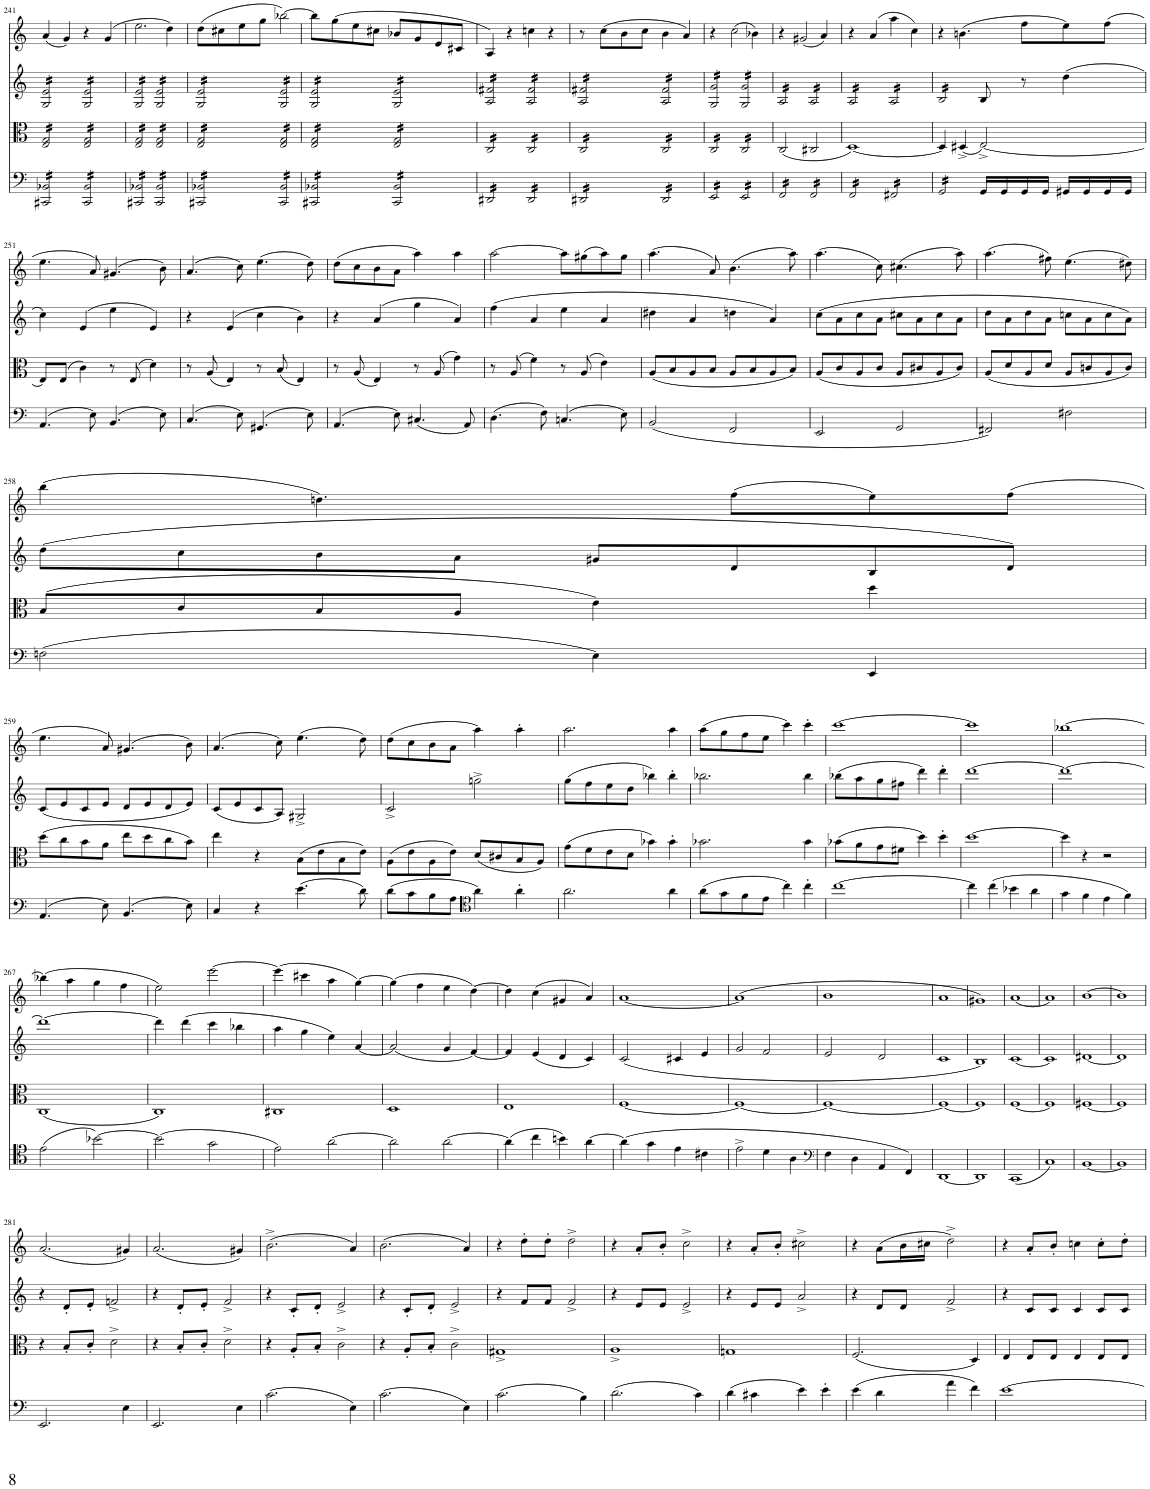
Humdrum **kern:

**kern	**kern	**kern	**kern
*part4	*part3	*part2	*part1
*staff4	*staff3	*staff2	*staff1
*I"Violoncello	*I"Viola	*I"Violin	*I"Violin
*I'Vc	*I'Vla	*I'Vln	*I'Vln
!!LO:PB:g=z
*clefF4	*clefC3	*clefG2	*clefG2
*k[]	*k[]	*k[]	*k[]
*M2/2	*M2/2	*M2/2	*M2/2
*met(c|)	*met(c|)	*met(c|)	*met(c|)
=241	=241	=241	=241
*tremolo	*	*	*
*	*tremolo	*	*
*	*	*tremolo	*
16CC#X/ 16BB-X/LL	16E/ 16G/LL	16G/ 16e/LL	(4a/
16CC#X/ 16BB-X/	16E/ 16G/	16G/ 16e/	.
16CC#X/ 16BB-X/	16E/ 16G/	16G/ 16e/	.
16CC#X/ 16BB-X/	16E/ 16G/	16G/ 16e/	.
16CC#X/ 16BB-X/	16E/ 16G/	16G/ 16e/	4g/)
16CC#X/ 16BB-X/	16E/ 16G/	16G/ 16e/	.
16CC#X/ 16BB-X/	16E/ 16G/	16G/ 16e/	.
16CC#X/ 16BB-X/JJ	16E/ 16G/JJ	16G/ 16e/JJ	.
16CC#/ 16BB-/LL	16E/ 16G/LL	16G/ 16e/LL	4r
16CC#/ 16BB-/	16E/ 16G/	16G/ 16e/	.
16CC#/ 16BB-/	16E/ 16G/	16G/ 16e/	.
16CC#/ 16BB-/	16E/ 16G/	16G/ 16e/	.
16CC#/ 16BB-/	16E/ 16G/	16G/ 16e/	(4g/
16CC#/ 16BB-/	16E/ 16G/	16G/ 16e/	.
16CC#/ 16BB-/	16E/ 16G/	16G/ 16e/	.
16CC#/ 16BB-/JJ	16E/ 16G/JJ	16G/ 16e/JJ	.
=242	=242	=242	=242
16CC#X/ 16BB-X/LL	16E/ 16G/LL	16G/ 16e/LL	2.ee\
16CC#X/ 16BB-X/	16E/ 16G/	16G/ 16e/	.
16CC#X/ 16BB-X/	16E/ 16G/	16G/ 16e/	.
16CC#X/ 16BB-X/	16E/ 16G/	16G/ 16e/	.
16CC#X/ 16BB-X/	16E/ 16G/	16G/ 16e/	.
16CC#X/ 16BB-X/	16E/ 16G/	16G/ 16e/	.
16CC#X/ 16BB-X/	16E/ 16G/	16G/ 16e/	.
16CC#X/ 16BB-X/JJ	16E/ 16G/JJ	16G/ 16e/JJ	.
16CC#/ 16BB-/LL	16E/ 16G/LL	16G/ 16e/LL	.
16CC#/ 16BB-/	16E/ 16G/	16G/ 16e/	.
16CC#/ 16BB-/	16E/ 16G/	16G/ 16e/	.
16CC#/ 16BB-/	16E/ 16G/	16G/ 16e/	.
16CC#/ 16BB-/	16E/ 16G/	16G/ 16e/	4dd\)
16CC#/ 16BB-/	16E/ 16G/	16G/ 16e/	.
16CC#/ 16BB-/	16E/ 16G/	16G/ 16e/	.
16CC#/ 16BB-/JJ	16E/ 16G/JJ	16G/ 16e/JJ	.
=243	=243	=243	=243
16CC#X/ 16BB-X/LL	16E/ 16G/LL	16G/ 16e/LL	(8dd\L
16CC#X/ 16BB-X/	16E/ 16G/	16G/ 16e/	.
16CC#X/ 16BB-X/	16E/ 16G/	16G/ 16e/	8cc#X\
16CC#X/ 16BB-X/	16E/ 16G/	16G/ 16e/	.
16CC#X/ 16BB-X/	16E/ 16G/	16G/ 16e/	8ee\
16CC#X/ 16BB-X/	16E/ 16G/	16G/ 16e/	.
16CC#X/ 16BB-X/	16E/ 16G/	16G/ 16e/	8gg\J
16CC#X/ 16BB-X/JJ	16E/ 16G/JJ	16G/ 16e/JJ	.
16CC#/ 16BB-/LL	16E/ 16G/LL	16G/ 16e/LL	[2bb-X\)
16CC#/ 16BB-/	16E/ 16G/	16G/ 16e/	.
16CC#/ 16BB-/	16E/ 16G/	16G/ 16e/	.
16CC#/ 16BB-/	16E/ 16G/	16G/ 16e/	.
16CC#/ 16BB-/	16E/ 16G/	16G/ 16e/	.
16CC#/ 16BB-/	16E/ 16G/	16G/ 16e/	.
16CC#/ 16BB-/	16E/ 16G/	16G/ 16e/	.
16CC#/ 16BB-/JJ	16E/ 16G/JJ	16G/ 16e/JJ	.
=244	=244	=244	=244
16CC#X/ 16BB-X/LL	16E/ 16G/LL	16G/ 16e/LL	8bb-\L]
16CC#X/ 16BB-X/	16E/ 16G/	16G/ 16e/	.
16CC#X/ 16BB-X/	16E/ 16G/	16G/ 16e/	(8gg\
16CC#X/ 16BB-X/	16E/ 16G/	16G/ 16e/	.
16CC#X/ 16BB-X/	16E/ 16G/	16G/ 16e/	8ee\
16CC#X/ 16BB-X/	16E/ 16G/	16G/ 16e/	.
16CC#X/ 16BB-X/	16E/ 16G/	16G/ 16e/	8cc#X\J
16CC#X/ 16BB-X/JJ	16E/ 16G/JJ	16G/ 16e/JJ	.
16CC#/ 16BB-/LL	16E/ 16G/LL	16G/ 16e/LL	8b-X/L
16CC#/ 16BB-/	16E/ 16G/	16G/ 16e/	.
16CC#/ 16BB-/	16E/ 16G/	16G/ 16e/	8g/
16CC#/ 16BB-/	16E/ 16G/	16G/ 16e/	.
16CC#/ 16BB-/	16E/ 16G/	16G/ 16e/	8e/
16CC#/ 16BB-/	16E/ 16G/	16G/ 16e/	.
16CC#/ 16BB-/	16E/ 16G/	16G/ 16e/	8c#X/J
16CC#/ 16BB-/JJ	16E/ 16G/JJ	16G/ 16e/JJ	.
=245	=245	=245	=245
16DD#X/LL	16C/LL	16A/ 16f#X/LL	4A/)
16DD#X/	16C/	16A/ 16f#X/	.
16DD#X/	16C/	16A/ 16f#X/	.
16DD#X/	16C/	16A/ 16f#X/	.
16DD#X/	16C/	16A/ 16f#X/	4r
16DD#X/	16C/	16A/ 16f#X/	.
16DD#X/	16C/	16A/ 16f#X/	.
16DD#X/JJ	16C/JJ	16A/ 16f#X/JJ	.
16DD#/LL	16C/LL	16A/ 16f#/LL	4ccn\
16DD#/	16C/	16A/ 16f#/	.
16DD#/	16C/	16A/ 16f#/	.
16DD#/	16C/	16A/ 16f#/	.
16DD#/	16C/	16A/ 16f#/	4r
16DD#/	16C/	16A/ 16f#/	.
16DD#/	16C/	16A/ 16f#/	.
16DD#/JJ	16C/JJ	16A/ 16f#/JJ	.
=246	=246	=246	=246
16DD#X/LL	16C/LL	16A/ 16f#X/LL	8r
16DD#X/	16C/	16A/ 16f#X/	.
16DD#X/	16C/	16A/ 16f#X/	(8cc\L
16DD#X/	16C/	16A/ 16f#X/	.
16DD#X/	16C/	16A/ 16f#X/	8b\
16DD#X/	16C/	16A/ 16f#X/	.
16DD#X/	16C/	16A/ 16f#X/	8cc\J
16DD#X/JJ	16C/JJ	16A/ 16f#X/JJ	.
16DD#/LL	16C/LL	16A/ 16f#/LL	4b\
16DD#/	16C/	16A/ 16f#/	.
16DD#/	16C/	16A/ 16f#/	.
16DD#/	16C/	16A/ 16f#/	.
16DD#/	16C/	16A/ 16f#/	4a/)
16DD#/	16C/	16A/ 16f#/	.
16DD#/	16C/	16A/ 16f#/	.
16DD#/JJ	16C/JJ	16A/ 16f#/JJ	.
=247	=247	=247	=247
16EE/LL	16C/LL	16G/ 16g/LL	4r
16EE/	16C/	16G/ 16g/	.
16EE/	16C/	16G/ 16g/	.
16EE/	16C/	16G/ 16g/	.
16EE/	16C/	16G/ 16g/	(2cc\
16EE/	16C/	16G/ 16g/	.
16EE/	16C/	16G/ 16g/	.
16EE/JJ	16C/JJ	16G/ 16g/JJ	.
16EE/LL	16C/LL	16G/ 16g/LL	.
16EE/	16C/	16G/ 16g/	.
16EE/	16C/	16G/ 16g/	.
16EE/	16C/	16G/ 16g/	.
16EE/	16C/	16G/ 16g/	4b-X\)
16EE/	16C/	16G/ 16g/	.
16EE/	16C/	16G/ 16g/	.
16EE/JJ	16C/JJ	16G/ 16g/JJ	.
*	*Xtremolo	*	*
=248	=248	=248	=248
16FF/LL	(2C/	16A/LL	4r
16FF/	.	16A/	.
16FF/	.	16A/	.
16FF/	.	16A/	.
16FF/	.	16A/	(2g#X/
16FF/	.	16A/	.
16FF/	.	16A/	.
16FF/JJ	.	16A/JJ	.
16FF/LL	2C#X/	16A/LL	.
16FF/	.	16A/	.
16FF/	.	16A/	.
16FF/	.	16A/	.
16FF/	.	16A/	4a/)
16FF/	.	16A/	.
16FF/	.	16A/	.
16FF/JJ	.	16A/JJ	.
=249	=249	=249	=249
16FF/LL	[1D)	16A/LL	4r
16FF/	.	16A/	.
16FF/	.	16A/	.
16FF/	.	16A/	.
16FF/	.	16A/	(4a/
16FF/	.	16A/	.
16FF/	.	16A/	.
16FF/JJ	.	16A/JJ	.
16FF#X/LL	.	16A/LL	4aa\
16FF#X/	.	16A/	.
16FF#X/	.	16A/	.
16FF#X/	.	16A/	.
16FF#X/	.	16A/	4cc\)
16FF#X/	.	16A/	.
16FF#X/	.	16A/	.
16FF#X/JJ	.	16A/JJ	.
=250	=250	=250	=250
16GG/LL	4D/]	16B/LL	4r
16GG/	.	16B/	.
16GG/	.	16B/	.
16GG/	.	16B/	.
16GG/	(4D#X^/	16B/	(4.bn\
16GG/	.	16B/	.
16GG/	.	16B/	.
16GG/JJ	.	16B/JJ	.
*	*	*Xtremolo	*
*Xtremolo	*	*	*
16GG/LL	[2E^/)	8B/	.
16GG/	.	.	.
16GG/	.	8r	8ff\L
16GG/JJ	.	.	.
16GG#X/LL	.	(4dd\	8ee\)
16GG#/	.	.	.
16GG#/	.	.	(8ff\J
16GG#/JJ	.	.	.
!!LO:LB:g=z
=251	=251	=251	=251
(4.AA/	8E/L]	4cc\)	4.ee\
.	(8E/J	.	.
.	4c\)	(4e/	.
8E\)	.	.	8a/)
(4.BB/	8r	4ee\	(4.g#X/
.	(8E/	.	.
.	4d\)	4e/)	.
8E\)	.	.	8b\)
=252	=252	=252	=252
(4.C/	8r	4r	(4.a/
.	(8A/	.	.
.	4E/)	(4e/	.
8E\)	.	.	8cc\)
(4.GG#X/	8r	4cc\	(4.ee\
.	(8B/	.	.
.	4E/)	4b\)	.
8E\)	.	.	8dd\)
=253	=253	=253	=253
(4.AA/	8r	4r	(8dd\L
.	(8A/	.	8cc\
.	4E/)	(4a/	8b\
8E\)	.	.	8a\J
(4.C#X/	8r	4gg\	4aa\)
.	(8A/	.	.
.	4g\)	4a/)	4aa\
8AA/)	.	.	.
=254	=254	=254	=254
(4.D\	8r	(4ff\	[2aa\
.	(8A/	.	.
.	4f\)	4a/	.
8F\)	.	.	.
(4.Cn/	8r	4ee\	8aa\L]
.	(8A/	.	(8gg#X\
.	4e\)	4a/	8aa\)
8E\)	.	.	8gg#\J
=255	=255	=255	=255
(2BB/	(8A/L	4dd#X\	(4.aa\
.	8B/	.	.
.	8A/	4a/	.
.	8B/J	.	8a/)
2FF/	8A/L	4ddn\	(4.b\
.	8B/	.	.
.	8A/	4a/)	.
.	8B/J)	.	8aa\)
=256	=256	=256	=256
2EE/	(8A/L	(8cc\L	(4.aa\
.	8c/	8a\	.
.	8A/	8cc\	.
.	8c/J	8a\J	8cc\)
2GG/	8A/L	8cc#X\L	(4.cc#X\
.	8c#X/	8a\	.
.	8A/	8cc#\	.
.	8c#/J)	8a\J	8aa\)
=257	=257	=257	=257
2FF#X/)	(8A/L	8dd\L	(4.aa\
.	8d/	8a\	.
.	8A/	8dd\	.
.	8d/J	8a\J	8ff#X\)
2F#X\	8A/L	8ccn\L	(4.ee\
.	8cn/	8a\	.
.	8A/	8cc\	.
.	8c/J)	8a\J)	8dd#X\)
!!LO:LB:g=z
=258	=258	=258	=258
(2Fn\	(8B/L	(8dd\L	(4bb\
.	8c/	8cc\	.
.	8B/	8b\	4.ddn\)
.	8A/J	8a\J	.
4E\)	4e\)	8g#X/L	.
.	.	8d/	(8ff\L
4EE/	4dd\	8B/	8ee\)
.	.	8d/J)	(8ff\J
!!LO:LB:g=z
=259	=259	=259	=259
(4.AA/	(8dd\L	(8c/L	4.ee\
.	8cc\	8e/	.
.	8b\	8c/	.
8E\)	8a\J	8e/J	8a/)
(4.BB/	8ee\L	8d/L	(4.g#X/
.	8dd\	8e/	.
.	8cc\	8d/	.
8E\)	8b\J)	8e/J)	8b\)
=260	=260	=260	=260
4C/	4ee\	(8c/L	(4.a/
.	.	8e/	.
4r	4r	8c/	.
.	.	8A/J)	8cc\)
(4.e\	(8B\L	2G#X^/	(4.ee\
.	8e\	.	.
.	8B\	.	.
8d\)	8e\J)	.	8dd\)
=261	=261	=261	=261
(8d\L	(8A\L	2c^/	(8dd\L
8c\	8e\	.	8cc\
8B\	8A\	.	8b\
8A\J	8e\J)	.	8a\J
*clefC4	*	*	*
4a\)	(8d/L	2ggn^\	4aa\)
.	8c#X/	.	.
4a'\	8B/	.	4aa'\
.	8A/J)	.	.
=262	=262	=262	=262
2.a\	(8g\L	(8gg\L	2.aa\
.	8f\	8ff\	.
.	8e\	8ee\	.
.	8d\J	8dd\J	.
.	4b-X\)	4bb-X\)	.
4a\	4b-'\	4bb-'\	4aa\
=263	=263	=263	=263
(8a\L	2.b-X\	2.bb-X\	(8aa\L
8g\	.	.	8gg\
8f\	.	.	8ff\
8e\J	.	.	8ee\J
4cc\)	.	.	4ccc\)
4cc'\	4b-\	4bb-\	4ccc'\
=264	=264	=264	=264
[1cc	(8b-X\L	(8bb-X\L	[1ccc
.	8a\	8aa\	.
.	8g\	8gg\	.
.	8f#X\J	8ff#X\J	.
.	4dd\)	4ddd\)	.
.	4dd'\	4ddd'\	.
=265	=265	=265	=265
4cc\]	[1dd	[1ddd	1ccc]
(4cc\	.	.	.
4b-X\	.	.	.
4a\	.	.	.
=266	=266	=266	=266
4g\	4dd\]	1ddd_	[1bb-X
4f\	4r	.	.
4e\	2r	.	.
4f\)	.	.	.
!!LO:LB:g=z
=267	=267	=267	=267
(2e\	(1C	1ddd_	(4bb-X\]
.	.	.	4aa\
[2b-X\)	.	.	4gg\
.	.	.	4ff\
=268	=268	=268	=268
(2b-\]	1C)	4ddd\]	2ee\)
.	.	(4ddd\	.
2g\	.	4ccc\	[2eee\
.	.	4bb-X\	.
=269	=269	=269	=269
2e\)	1C#X	4aa\	(4eee\]
.	.	4gg\	4ccc#X\
[2a\	.	4ee\)	4aa\
.	.	[4a/	[4gg\)
=270	=270	=270	=270
2a\]	1D	(2a/]	(4gg\]
.	.	.	4ff\
[2a\	.	4g/	4ee\
.	.	[4f/)	[4dd\)
=271	=271	=271	=271
(4a\]	1E	4f/]	4dd\]
4cc\	.	(4e/	(4cc\
4bn\)	.	4d/	4g#X/
[4a\	.	4c/)	4a/)
=272	=272	=272	=272
(4a\]	[1F	(2c/	[1a
4g\	.	.	.
4e\	.	4c#X/	.
4c#X\	.	4e/	.
=273	=273	=273	=273
2e^\	1F_	2g/	(1a]
4d\	.	2f/	.
4A\	.	.	.
=274	=274	=274	=274
*clefF4	*	*	*
4F\	1F_	2e/	1b
4D\	.	.	.
4AA/	.	2d/	.
4FF/)	.	.	.
=275	=275	=275	=275
[1DD	1F_	1c	1a
=276	=276	=276	=276
1DD]	1F]	1B)	1g#X)
=277	=277	=277	=277
(1CC	[1F	[1c	[1a
=278	=278	=278	=278
1C)	1F]	1c]	1a]
=279	=279	=279	=279
[1BB	[1F#X	[1d#X	[1b
=280	=280	=280	=280
1BB]	1F#]	1d#]	1b]
!!LO:LB:g=z
=281	=281	=281	=281
2.EE/	4r	4r	(2.a/
.	8B'/L	8d'/L	.
.	8c'/J	8e'/J	.
.	2d^\	2fn^/	.
4E\	.	.	4g#X/)
=282	=282	=282	=282
2.EE/	4r	4r	(2.a/
.	8B'/L	8d'/L	.
.	8c'/J	8e'/J	.
.	2d^\	2f^/	.
4E\	.	.	4g#X/)
=283	=283	=283	=283
(2.c\	4r	4r	(2.b^\
.	8A'/L	8c'/L	.
.	8B'/J	8d'/J	.
.	2c^\	2e^/	.
4E\)	.	.	4a/)
=284	=284	=284	=284
(2.c\	4r	4r	(2.b\
.	8A'/L	8c'/L	.
.	8B'/J	8d'/J	.
.	2c^\	2e^/	.
4E\)	.	.	4a/)
=285	=285	=285	=285
(2.c\	1G#X^	4r	4r
.	.	8f/L	8dd'\L
.	.	8f/J	8dd'\J
.	.	2f^/	2dd^\
4B\)	.	.	.
=286	=286	=286	=286
(2.d\	1A^	4r	4r
.	.	8e/L	8a'/L
.	.	8e/J	8b'/J
.	.	2e^/	2cc^\
4c\)	.	.	.
=287	=287	=287	=287
(4d\	1Gn	4r	4r
4c#X\	.	8e/L	8a'/L
.	.	8e/J	8b'/J
4e\)	.	2a^/	2cc#X^\
4e'\	.	.	.
=288	=288	=288	=288
(4e\	(2.F/	4r	4r
4d\	.	8d/L	(8a\L
.	.	8d/J	16b\L
.	.	.	16cc#X\JJ
4a\	.	2f^/	2dd^\)
4f\)	4D/)	.	.
=289	=289	=289	=289
[1e	4E/	4r	4r
.	8E/L	8c/L	8a'/L
.	8E/J	8c/J	8b'/J
.	4E/	4c/	4ccn\
.	8E/L	8c/L	8cc'\L
.	8E/J	8c/J	8dd'\J
=	=	=	=
*-	*-	*-	*-
